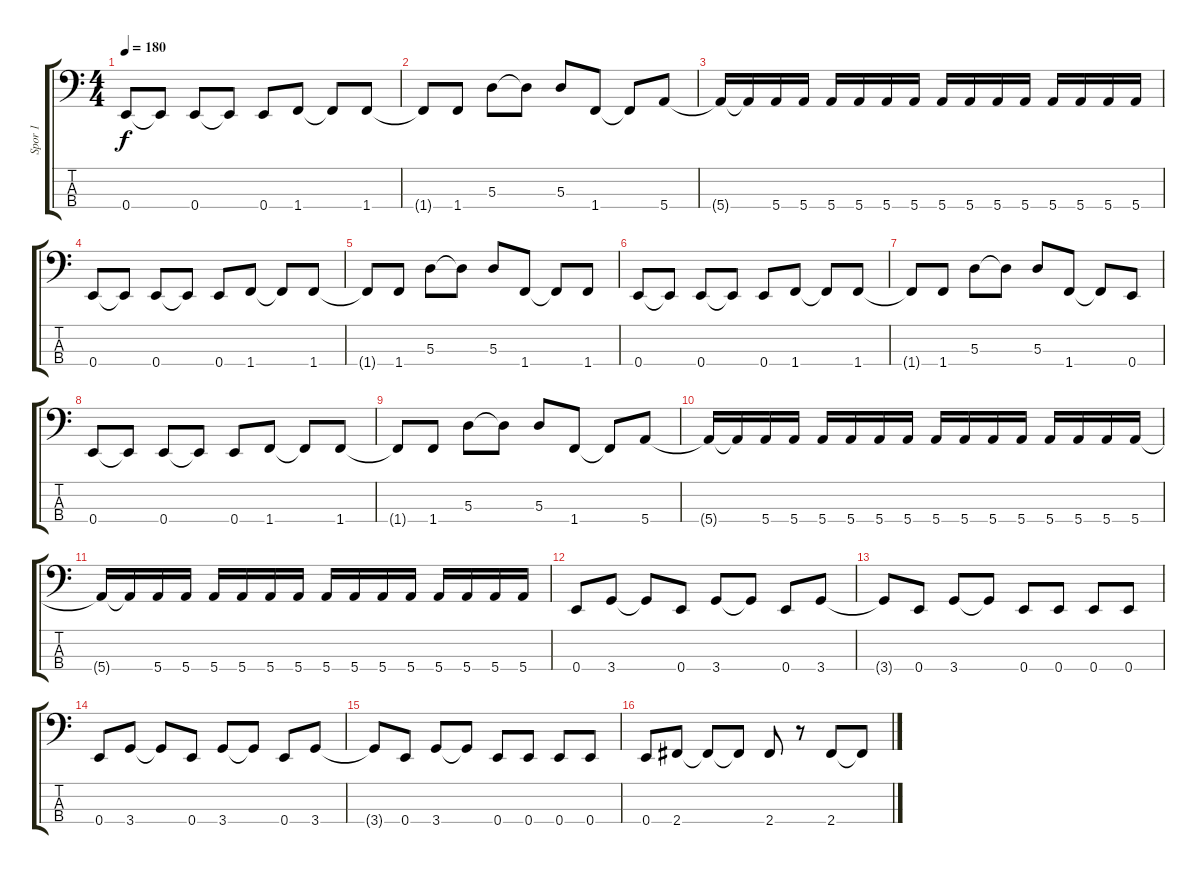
\track ("Spor 1" "Spor 1") {instrument electricbassfinger}
\staff {score tabs}
\tuning (G2 D2 A1 E1) {hide}
\ts (4 4)
\tempo 180
\clef f4
\ks c
0.4.8{dy f} 0.4{t}.8 0.4.8 0.4{t}.8 0.4.8 1.4.8 1.4{t}.8 1.4.8 |
1.4{t}.8 1.4.8 5.3.8 5.3{t}.8 5.3.8 1.4.8 1.4{t}.8 5.4.8 |
5.4{t}.16 5.4{t}.16 5.4.16 5.4.16 5.4.16 5.4.16 5.4.16 5.4.16 5.4.16 5.4.16 5.4.16 5.4.16 5.4.16 5.4.16 5.4.16 5.4.16 |
0.4.8 0.4{t}.8 0.4.8 0.4{t}.8 0.4.8 1.4.8 1.4{t}.8 1.4.8 |
1.4{t}.8 1.4.8 5.3.8 5.3{t}.8 5.3.8 1.4.8 1.4{t}.8 1.4.8 |
0.4.8 0.4{t}.8 0.4.8 0.4{t}.8 0.4.8 1.4.8 1.4{t}.8 1.4.8 |
1.4{t}.8 1.4.8 5.3.8 5.3{t}.8 5.3.8 1.4.8 1.4{t}.8 0.4.8 |
0.4.8 0.4{t}.8 0.4.8 0.4{t}.8 0.4.8 1.4.8 1.4{t}.8 1.4.8 |
1.4{t}.8 1.4.8 5.3.8 5.3{t}.8 5.3.8 1.4.8 1.4{t}.8 5.4.8 |
5.4{t}.16 5.4{t}.16 5.4.16 5.4.16 5.4.16 5.4.16 5.4.16 5.4.16 5.4.16 5.4.16 5.4.16 5.4.16 5.4.16 5.4.16 5.4.16 5.4.16 |
5.4{t}.16 5.4{t}.16 5.4.16 5.4.16 5.4.16 5.4.16 5.4.16 5.4.16 5.4.16 5.4.16 5.4.16 5.4.16 5.4.16 5.4.16 5.4.16 5.4.16 |
0.4.8 3.4.8 3.4{t}.8 0.4.8 3.4.8 3.4{t}.8 0.4.8 3.4.8 |
3.4{t}.8 0.4.8 3.4.8 3.4{t}.8 0.4.8 0.4.8 0.4.8 0.4.8 |
0.4.8 3.4.8 3.4{t}.8 0.4.8 3.4.8 3.4{t}.8 0.4.8 3.4.8 |
3.4{t}.8 0.4.8 3.4.8 3.4{t}.8 0.4.8 0.4.8 0.4.8 0.4.8 |
0.4.8 2.4.8 2.4{t}.8 2.4{t}.8 2.4.8 r.8 2.4.8 2.4{t}.8
